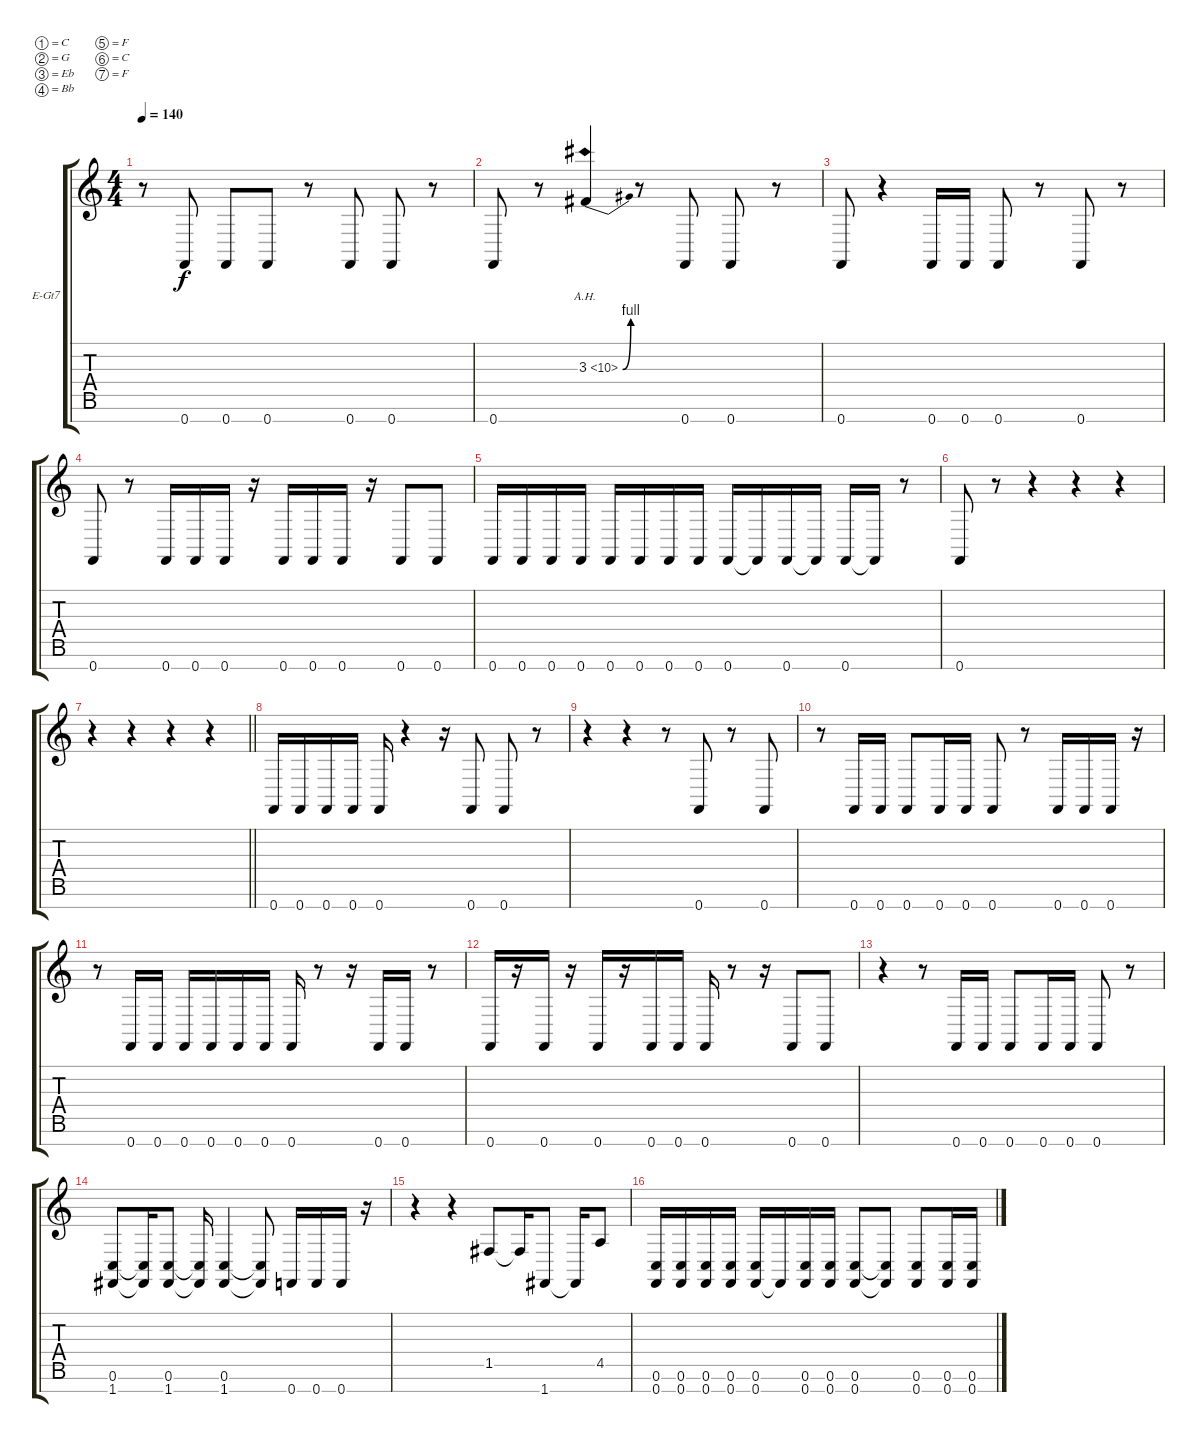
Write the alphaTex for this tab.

\bracketExtendMode groupsimilarinstruments
\firstSystemTrackNameOrientation horizontal
\otherSystemsTrackNameOrientation horizontal
\track ("Charlie" "E-Gt7") {instrument distortionguitar}
\staff {score tabs}
\tuning (C4 G3 Eb3 Bb2 F2 C2 F1)
\ts (4 4)
\tempo 140
\clef g2
\ks c
r.8{dy f} 0.7.8 0.7.8 0.7.8 r.8 0.7.8 0.7.8 r.8 |
0.7.8 r.8 3.3{be (bend 0 0 60 4) ah 7}.4 r.8 0.7.8 0.7.8 r.8 |
0.7.8 r.4 0.7.16 0.7.16 0.7.8 r.8 0.7.8 r.8 |
0.7.8 r.8 0.7.16 0.7.16 0.7.16 r.16 0.7.16 0.7.16 0.7.16 r.16 0.7.8 0.7.8 |
0.7.16 0.7.16 0.7.16 0.7.16 0.7.16 0.7.16 0.7.16 0.7.16 0.7.16 0.7{t}.16 0.7.16 0.7{t}.16 0.7.16 0.7{t}.16 r.8 |
0.7.8 r.8 r.4 r.4 r.4 |
\barLineRight lightlight
r.4 r.4 r.4 r.4 |
\section ("" "")
0.7.16 0.7.16 0.7.16 0.7.16 0.7.16 r.4 r.16 0.7.8 0.7.8 r.8 |
r.4 r.4 r.8 0.7.8 r.8 0.7.8 |
r.8 0.7.16 0.7.16 0.7.8 0.7.16 0.7.16 0.7.8 r.8 0.7.16 0.7.16 0.7.16 r.16 |
r.8 0.7.16 0.7.16 0.7.16 0.7.16 0.7.16 0.7.16 0.7.16 r.8 r.16 0.7.16 0.7.16 r.8 |
0.7.16 r.16 0.7.16 r.16 0.7.16 r.16 0.7.16 0.7.16 0.7.16 r.8 r.16 0.7.8 0.7.8 |
r.4 r.8 0.7.16 0.7.16 0.7.8 0.7.16 0.7.16 0.7.8 r.8 |
(1.7 0.6).8 (1.7{t} 0.6{t}).16 (1.7 0.6).8 (1.7{t} 0.6{t}).16 (1.7 0.6).4 (1.7{t} 0.6{t}).8 0.7.16 0.7.16 0.7.16 r.16 |
r.4 r.4 1.5.8 1.5{t}.16 1.7.8 1.7{t}.16 4.5.8 |
(0.7 0.6).16 (0.7 0.6).16 (0.7 0.6).16 (0.7 0.6).16 (0.7 0.6).16 0.7{t}.16 (0.7 0.6).16 (0.7 0.6).16 (0.7 0.6).8 (0.7{t} 0.6{t}).8 (0.7 0.6).8 (0.7 0.6).16 (0.7 0.6).16
